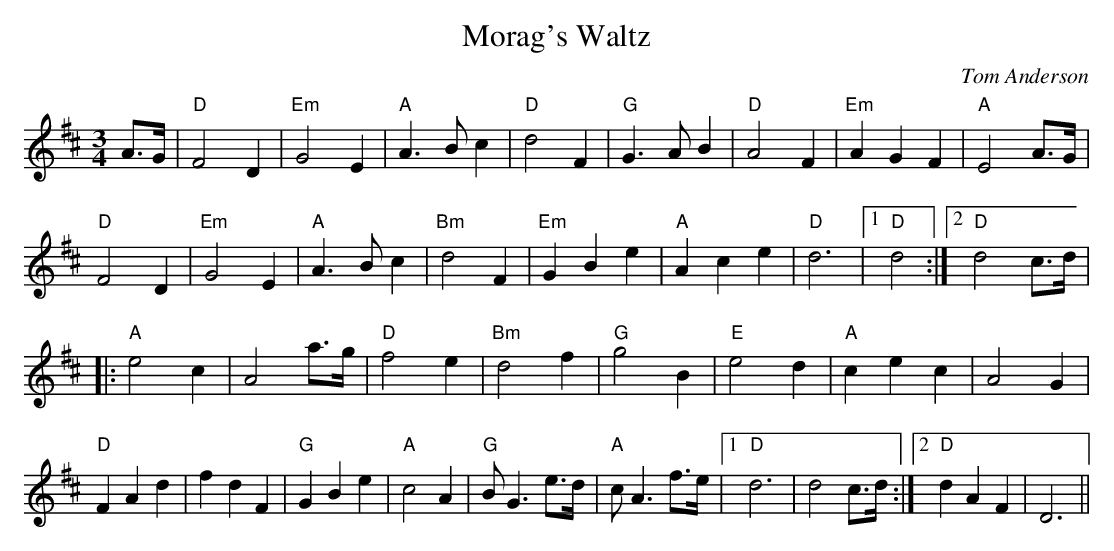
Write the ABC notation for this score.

X:1
T:Morag's Waltz
M:3/4
L:1/8
C:Tom Anderson
K:D
A>G|"D"F4 D2|"Em"G4 E2|"A"A3 B c2|"D"d4 F2|"G"G3 A B2|"D"A4 F2|"Em"A2 G2 F2|"A"E4 A>G|
"D"F4 D2|"Em"G4 E2|"A"A3 B c2|"Bm"d4 F2|"Em"G2 B2 e2|"A"A2 c2 e2|"D"d6|[1"D"d4:|[2"D"d4 c>d|
|:"A"e4 c2|A4 a>g|"D"f4 e2|"Bm"d4 f2|"G"g4 B2|"E"e4 d2|"A"c2 e2 c2|A4 G2|
"D"F2 A2 d2|f2 d2 F2|"G"G2 B2 e2|"A"c4 A2|"G"B G3 e>d|"A"c A3 f>e|[1"D"d6|d4 c>d:|[2"D"d2 A2 F2|D6||
